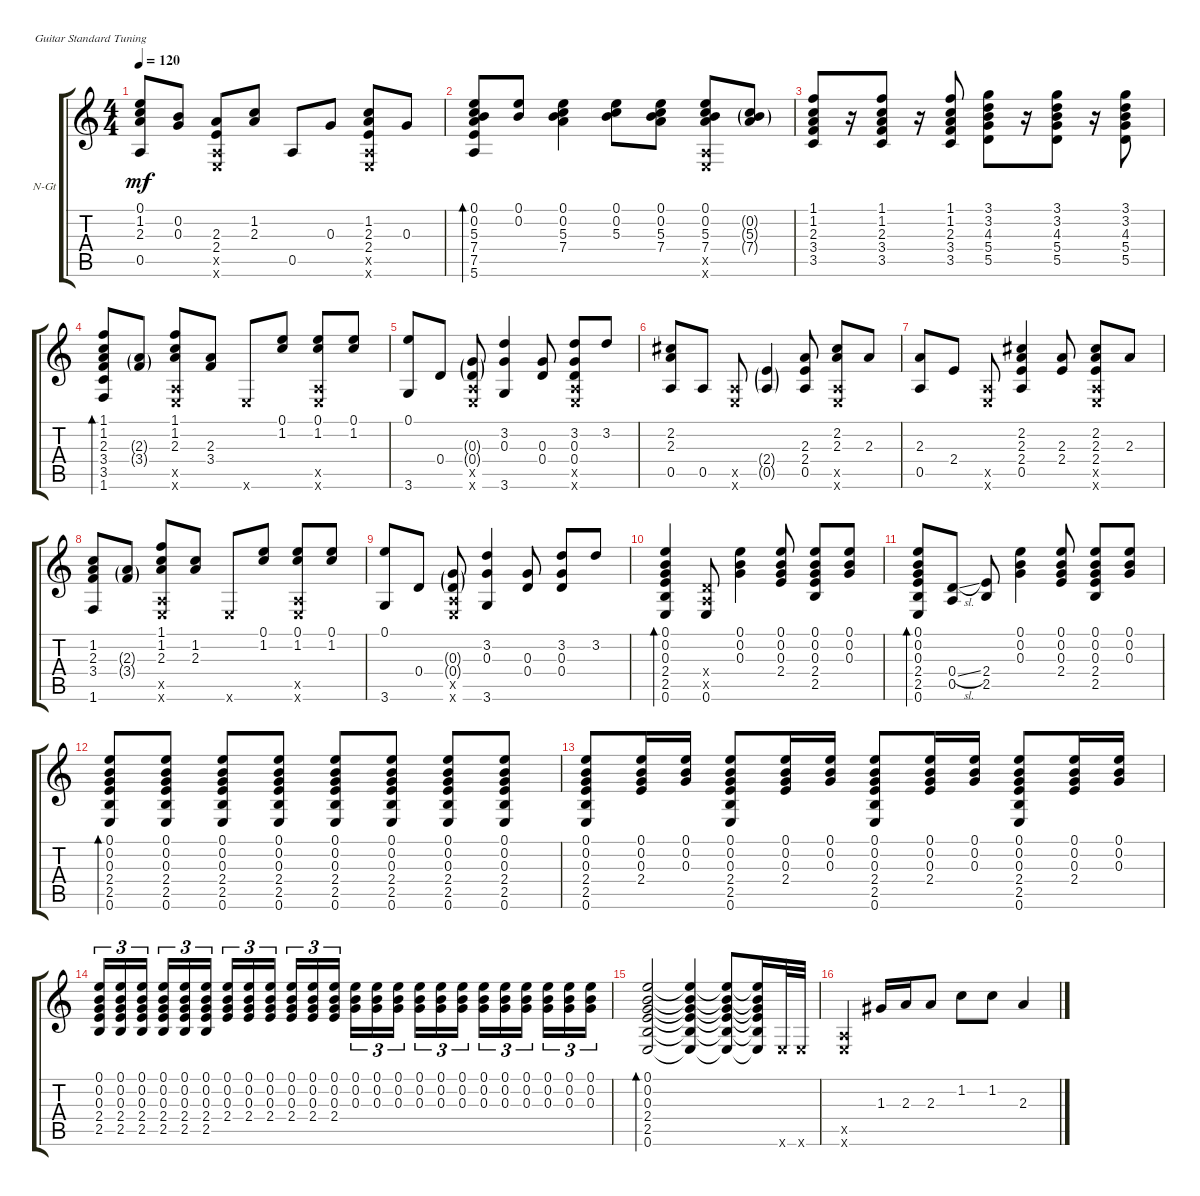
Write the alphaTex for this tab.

\defaultSystemsLayout 4
\bracketExtendMode groupsimilarinstruments
\firstSystemTrackNameOrientation horizontal
\otherSystemsTrackNameOrientation horizontal
\track ("Nylon Guitar" "N-Gt") {instrument acousticguitarnylon}
\staff {score tabs}
\tuning (E4 B3 G3 D3 A2 E2)
\ts (4 4)
\tempo 120
\clef g2
\ks c
(2.3 1.2 0.1 0.5).8{dy mf} (0.3 0.2).8 (2.3 2.4 0.5{x} 0.6{x}).8 (2.3 1.2).8 0.5.8 0.3.8 (1.2 2.3 2.4 0.5{x} 0.6{x}).8 0.3.8 |
(0.1 0.2 5.3 7.4 7.5 5.6).8{bd 75} (0.2 0.1).8 (0.1 0.2 5.3 7.4).4 (0.1 0.2 5.3).8 (0.2 0.1 5.3 7.4).8 (7.4 5.3 0.2 0.1 0.5{x} 0.6{x}).8 (0.2{g} 5.3{g} 7.4{g}).8 |
(1.1 1.2 3.4 2.3 3.5).8 r.16 (1.1 1.2 2.3 3.4 3.5).8 r.16 (1.2 1.1 2.3 3.5 3.4).8 (3.1 3.2 4.3 5.4 5.5).8 r.16 (3.1 3.2 4.3 5.4 5.5).8 r.16 (3.1 3.2 4.3 5.4 5.5).8 |
(1.1 1.2 2.3 3.4 3.5 1.6).8{bd 74} (2.3{g} 3.4{g}).8 (2.3 1.2 1.1 0.5{x} 0.6{x}).8 (2.3 3.4).8 0.6{x}.8 (1.2 0.1).8 (0.1 1.2 0.6{x} 0.5{x}).8 (1.2 0.1).8 |
(0.1 3.6).8 0.4.8 (0.4{g} 0.3{g} 0.5{x} 0.6{x}).8 (3.6 3.2 0.3).4 (0.3 0.4).8 (3.2 0.3 0.4 0.5{x} 0.6{x}).8 3.2.8 |
(2.2 2.3 0.5).8 0.5.8 (0.5{x} 0.6{x}).8 (0.5{g} 2.4{g}).4 (2.3 2.4 0.5).8 (2.2 2.3 0.6{x} 0.5{x}).8 2.3.8 |
(2.3 0.5).8 2.4.8 (0.6{x} 0.5{x}).8 (0.5 2.4 2.3 2.2).4 (2.3 2.4).8 (2.4 2.3 2.2 0.5{x} 0.6{x}).8 2.3.8 |
(1.2 2.3 3.4 1.6).8 (2.3{g} 3.4{g}).8 (1.1 1.2 2.3 0.5{x} 0.6{x}).8 (1.2 2.3).8 0.6{x}.8 (1.2 0.1).8 (0.1 1.2 0.6{x} 0.5{x}).8 (1.2 0.1).8 |
(0.1 3.6).8 0.4.8 (0.4{g} 0.3{g} 0.6{x} 0.5{x}).8 (3.2 0.3 3.6).4 (0.3 0.4).8 (3.2 0.3 0.4).8 3.2.8 |
(2.4 2.5 0.6 0.3 0.2 0.1).4{bd 73} (0.5{x} 0.4{x} 0.6).8 (0.3 0.2 0.1).4 (2.4 0.3 0.2 0.1).8 (2.5 2.4 0.3 0.2 0.1).8 (0.1 0.2 0.3).8 |
(2.5 2.4 0.6 0.2 0.3 0.1).8{bd 72} (0.4{sl} 0.5).8 (2.5 2.4).8 (0.3 0.2 0.1).4 (0.1 0.2 0.3 2.4).8 (0.3 0.2 0.1 2.4 2.5).8 (0.3 0.2 0.1).8 |
(2.4 2.5 0.6 0.3 0.2 0.1).8{bd 72} (2.4 2.5 0.6 0.3 0.2 0.1).8 (2.4 2.5 0.6 0.3 0.2 0.1).8 (2.4 2.5 0.6 0.3 0.2 0.1).8 (2.4 2.5 0.6 0.3 0.2 0.1).8 (2.4 2.5 0.6 0.3 0.2 0.1).8 (2.4 2.5 0.6 0.3 0.2 0.1).8 (2.4 2.5 0.6 0.3 0.2 0.1).8 |
(2.4 2.5 0.6 0.3 0.1 0.2).8 (2.4 0.3 0.2 0.1).16 (0.2 0.1 0.3).16 (2.4 2.5 0.6 0.3 0.1 0.2).8 (2.4 0.3 0.2 0.1).16 (0.2 0.1 0.3).16 (2.4 2.5 0.6 0.3 0.1 0.2).8 (2.4 0.3 0.2 0.1).16 (0.2 0.1 0.3).16 (2.4 2.5 0.6 0.3 0.1 0.2).8 (2.4 0.3 0.2 0.1).16 (0.2 0.1 0.3).16 |
(2.5 2.4 0.3 0.2 0.1).16{tu (3 2)} (0.1 0.2 0.3 2.4 2.5).16{tu (3 2)} (2.5 2.4 0.3 0.2 0.1).16{tu (3 2)} (2.5 2.4 0.3 0.2 0.1).16{tu (3 2)} (0.1 0.2 0.3 2.4 2.5).16{tu (3 2)} (2.5 2.4 0.3 0.2 0.1).16{tu (3 2)} (2.4 0.3 0.2 0.1).16{tu (3 2)} (0.1 0.2 0.3 2.4).16{tu (3 2)} (0.3 0.2 0.1 2.4).16{tu (3 2)} (2.4 0.3 0.2 0.1).16{tu (3 2)} (0.1 0.2 0.3 2.4).16{tu (3 2)} (0.3 0.2 0.1 2.4).16{tu (3 2)} (0.3 0.2 0.1).16{tu (3 2)} (0.2 0.3 0.1).16{tu (3 2)} (0.3 0.2 0.1).16{tu (3 2)} (0.3 0.2 0.1).16{tu (3 2)} (0.2 0.3 0.1).16{tu (3 2)} (0.3 0.2 0.1).16{tu (3 2)} (0.3 0.2 0.1).16{tu (3 2)} (0.2 0.3 0.1).16{tu (3 2)} (0.3 0.2 0.1).16{tu (3 2)} (0.3 0.2 0.1).16{tu (3 2)} (0.2 0.3 0.1).16{tu (3 2)} (0.3 0.2 0.1).16{tu (3 2)} |
(2.4 2.5 0.6 0.3 0.2 0.1).2{bd 60} (2.4{t} 2.5{t} 0.6{t} 0.3{t} 0.2{t} 0.1{t}).4 (2.4{t} 2.5{t} 0.6{t} 0.3{t} 0.2{t} 0.1{t}).8 (2.4{t} 2.5{t} 0.6{t} 0.3{t} 0.2{t} 0.1{t}).16 0.6{x}.32 0.6{x}.32 |
(0.6{x} 0.5{x}).4 1.3.16 2.3.16 2.3.8 1.2.8 1.2.8 2.3.4
